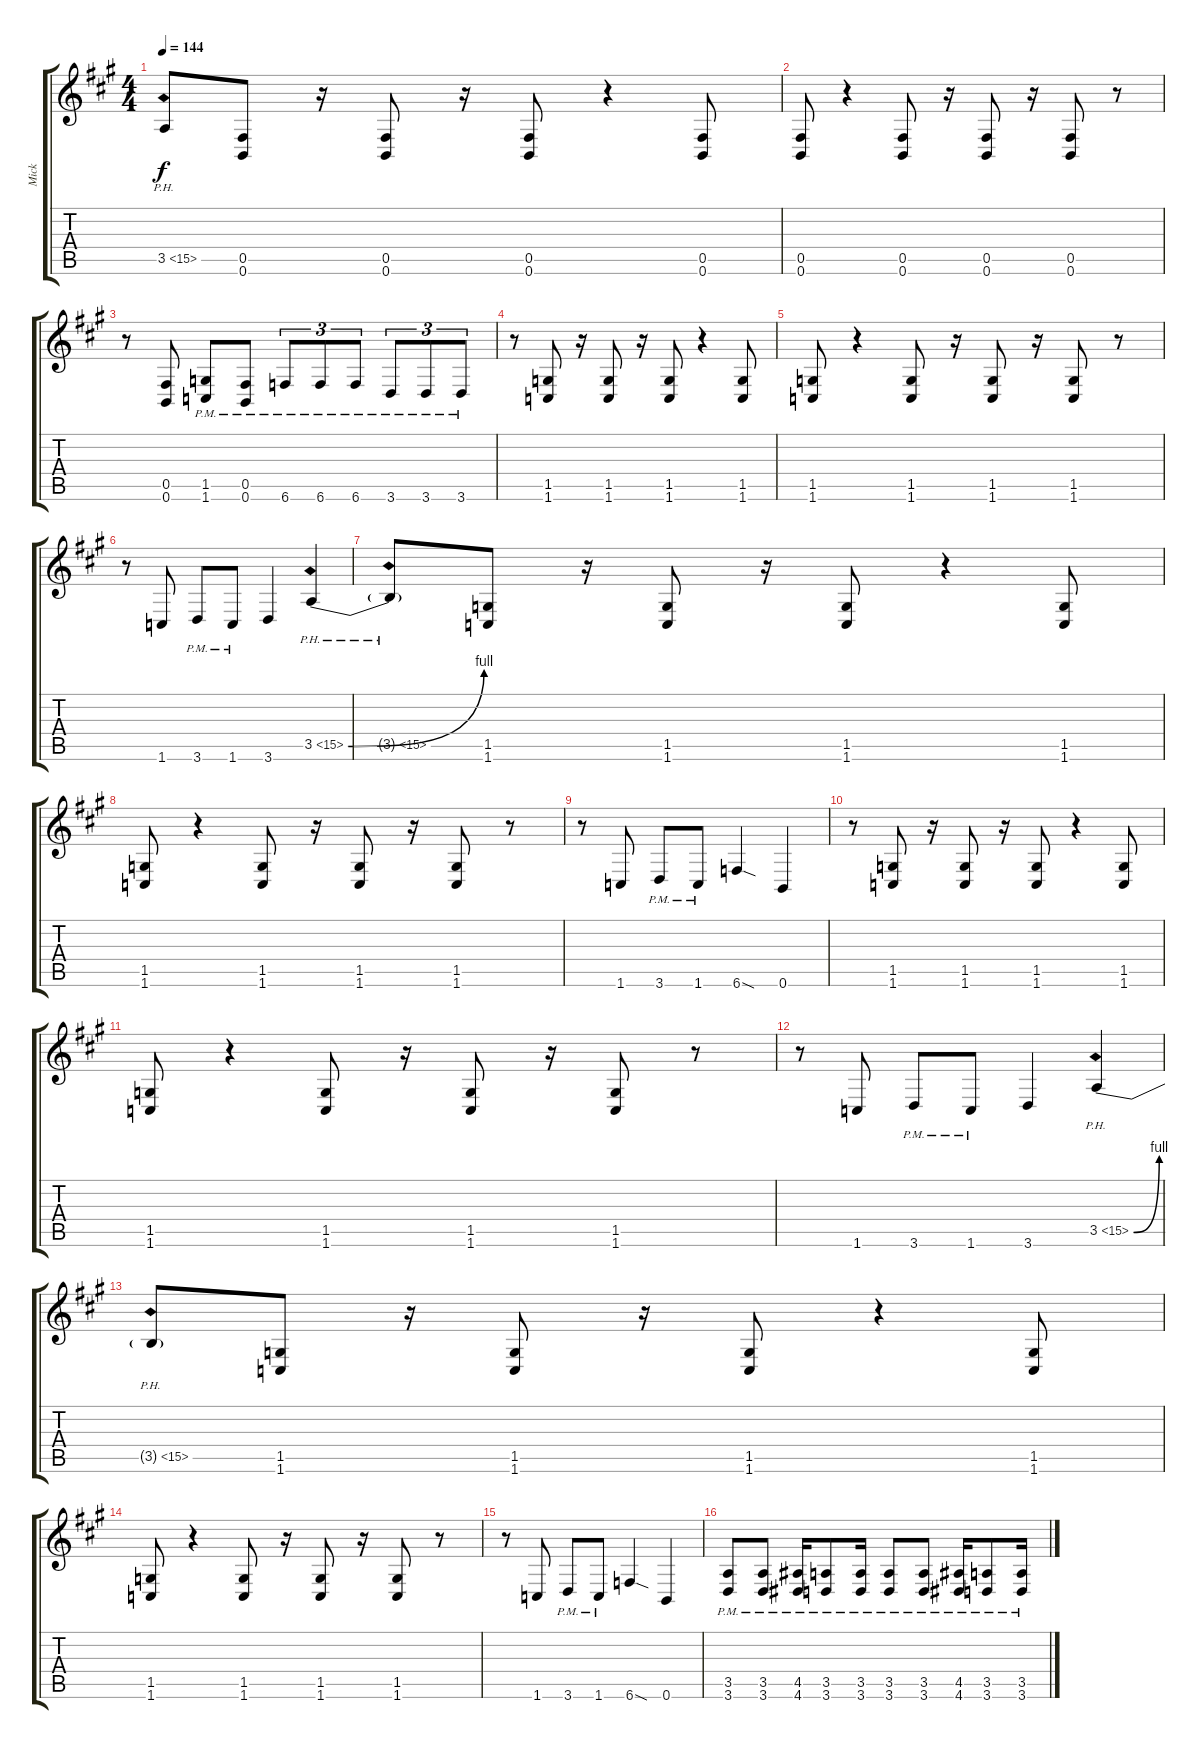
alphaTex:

\track ("Mick" "Mick") {instrument distortionguitar}
\staff {score tabs}
\tuning (Db4 Ab3 E3 B2 Gb2 B1) {hide}
\ts (4 4)
\tempo 144
\clef g2
\ks a
3.5{ph 12 t}.8{dy f} (0.5 0.6).8 r.16 (0.5 0.6).8 r.16 (0.5 0.6).8 r.4 (0.5 0.6).8 |
(0.5 0.6).8 r.4 (0.5 0.6).8 r.16 (0.5 0.6).8 r.16 (0.5 0.6).8 r.8 |
r.8 (0.5 0.6).8 (1.5{pm} 1.6{pm}).8 (0.5{pm} 0.6{pm}).8 6.6{pm}.8{tu (3 2)} 6.6{pm}.8{tu (3 2)} 6.6{pm}.8{tu (3 2)} 3.6{pm}.8{tu (3 2)} 3.6{pm}.8{tu (3 2)} 3.6{pm}.8{tu (3 2)} |
r.8 (1.5 1.6).8 r.16 (1.5 1.6).8 r.16 (1.5 1.6).8 r.4 (1.5 1.6).8 |
(1.5 1.6).8 r.4 (1.5 1.6).8 r.16 (1.5 1.6).8 r.16 (1.5 1.6).8 r.8 |
r.8 1.6.8 3.6{pm}.8 1.6{pm}.8 3.6.4 3.5{be (bend 0 0 60 4) ph 12}.4 |
3.5{ph 12 t}.8 (1.5 1.6).8 r.16 (1.5 1.6).8 r.16 (1.5 1.6).8 r.4 (1.5 1.6).8 |
(1.5 1.6).8 r.4 (1.5 1.6).8 r.16 (1.5 1.6).8 r.16 (1.5 1.6).8 r.8 |
r.8 1.6.8 3.6{pm}.8 1.6{pm}.8 6.6{sod}.4 0.6.4 |
r.8 (1.5 1.6).8 r.16 (1.5 1.6).8 r.16 (1.5 1.6).8 r.4 (1.5 1.6).8 |
(1.5 1.6).8 r.4 (1.5 1.6).8 r.16 (1.5 1.6).8 r.16 (1.5 1.6).8 r.8 |
r.8 1.6.8 3.6{pm}.8 1.6{pm}.8 3.6.4 3.5{be (bend 0 0 60 4) ph 12}.4 |
3.5{ph 12 t}.8 (1.5 1.6).8 r.16 (1.5 1.6).8 r.16 (1.5 1.6).8 r.4 (1.5 1.6).8 |
(1.5 1.6).8 r.4 (1.5 1.6).8 r.16 (1.5 1.6).8 r.16 (1.5 1.6).8 r.8 |
r.8 1.6.8 3.6{pm}.8 1.6{pm}.8 6.6{sod}.4 0.6.4 |
(3.5{pm} 3.6{pm}).8 (3.5{pm} 3.6{pm}).8 (4.5{pm} 4.6{pm}).16 (3.5{pm} 3.6{pm}).8 (3.5{pm} 3.6{pm}).16 (3.5{pm} 3.6{pm}).8 (3.5{pm} 3.6{pm}).8 (4.5{pm} 4.6{pm}).16 (3.5{pm} 3.6{pm}).8 (3.5{pm} 3.6{pm}).16
